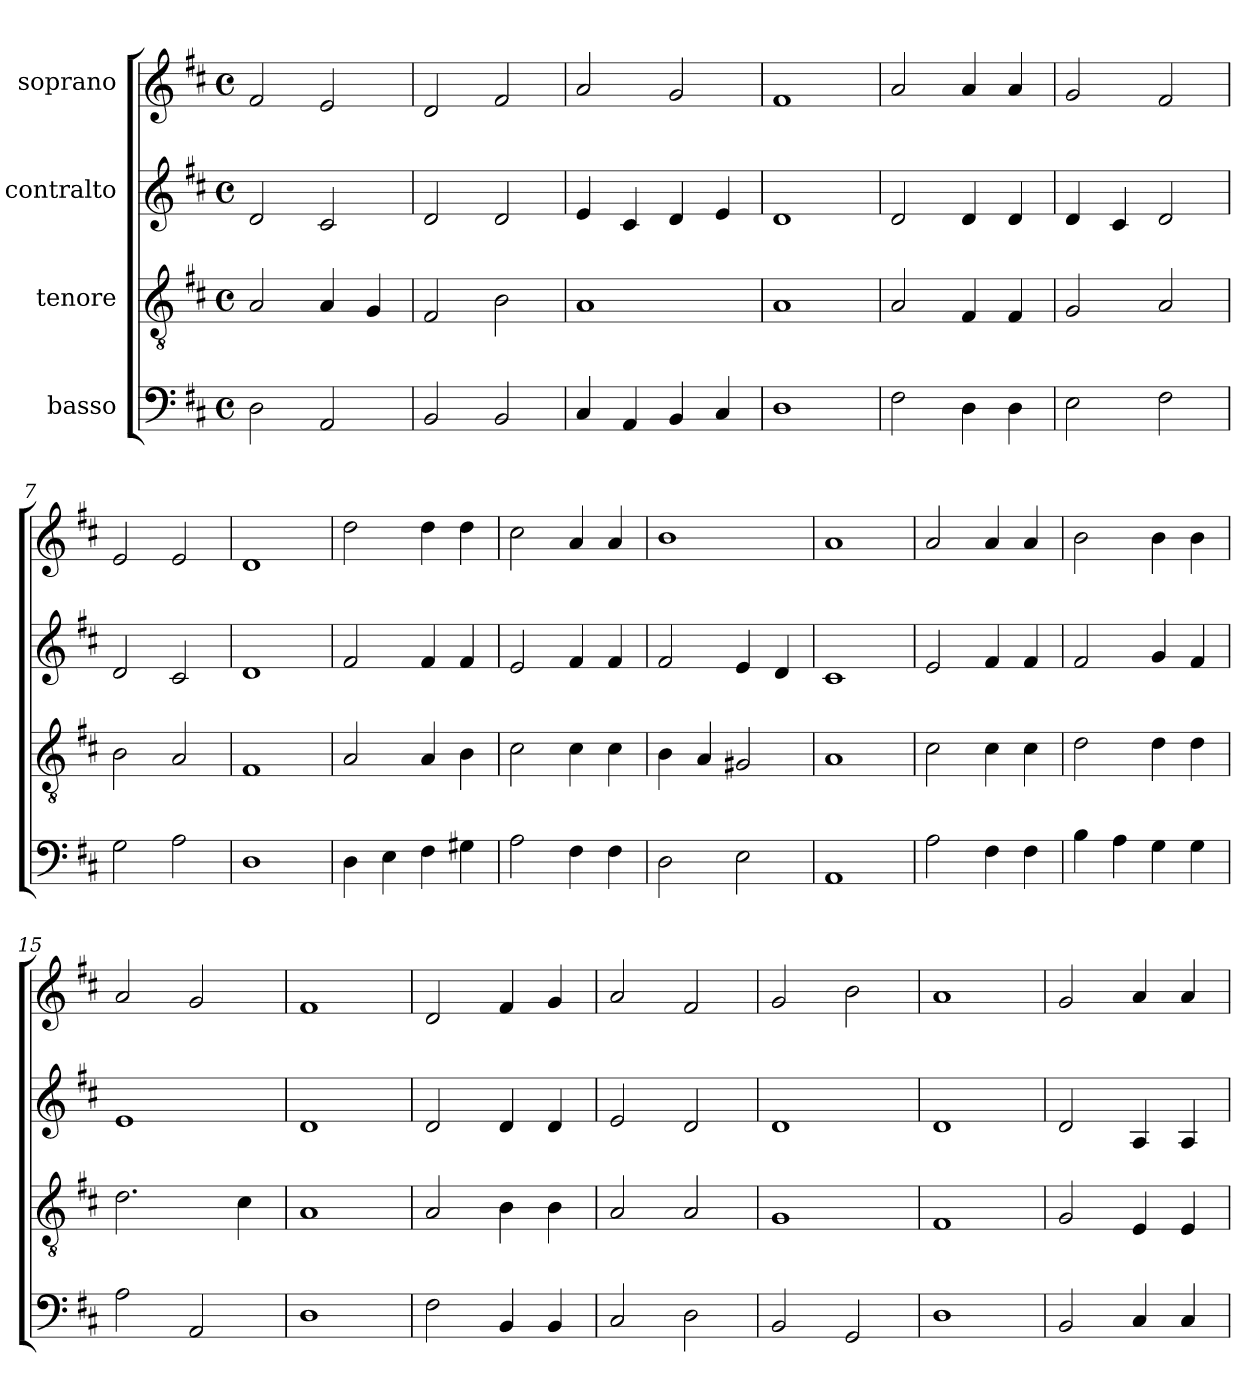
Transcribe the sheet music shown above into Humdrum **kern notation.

**kern	**kern	**kern	**kern
*part4	*part3	*part2	*part1
*staff4	*staff3	*staff2	*staff1
*I"basso	*I"tenore	*I"contralto	*I"soprano
*clefF4	*clefGv2	*clefG2	*clefG2
*k[f#c#]	*k[f#c#]	*k[f#c#]	*k[f#c#]
*D:	*D:	*D:	*D:
*M4/4	*M4/4	*M4/4	*M4/4
*met(c)	*met(c)	*met(c)	*met(c)
=1	=1	=1	=1
2D\	2A/	2d/	2f#/
2AA/	4A/	2c#/	2e/
.	4G/	.	.
=2	=2	=2	=2
2BB/	2F#/	2d/	2d/
2BB/	2B\	2d/	2f#/
=3	=3	=3	=3
4C#/	1A	4e/	2a/
4AA/	.	4c#/	.
4BB/	.	4d/	2g/
4C#/	.	4e/	.
=4	=4	=4	=4
1D	1A	1d	1f#
=5	=5	=5	=5
2F#\	2A/	2d/	2a/
4D\	4F#/	4d/	4a/
4D\	4F#/	4d/	4a/
!!LO:LB:g=z
=6	=6	=6	=6
2E\	2G/	4d/	2g/
.	.	4c#/	.
2F#\	2A/	2d/	2f#/
=7	=7	=7	=7
2G\	2B\	2d/	2e/
2A\	2A/	2c#/	2e/
=8	=8	=8	=8
1D	1F#	1d	1d
=9	=9	=9	=9
4D\	2A/	2f#/	2dd\
4E\	.	.	.
4F#\	4A/	4f#/	4dd\
4G#X\	4B\	4f#/	4dd\
=10	=10	=10	=10
2A\	2c#\	2e/	2cc#\
4F#\	4c#\	4f#/	4a/
4F#\	4c#\	4f#/	4a/
=11	=11	=11	=11
2D\	4B\	2f#/	1b
.	4A/	.	.
2E\	2G#X/	4e/	.
.	.	4d/	.
!!LO:LB:g=z
=12	=12	=12	=12
1AA	1A	1c#	1a
=13	=13	=13	=13
2A\	2c#\	2e/	2a/
4F#\	4c#\	4f#/	4a/
4F#\	4c#\	4f#/	4a/
=14	=14	=14	=14
4B\	2d\	2f#/	2b\
4A\	.	.	.
4G\	4d\	4g/	4b\
4G\	4d\	4f#/	4b\
=15	=15	=15	=15
2A\	2.d\	1e	2a/
2AA/	.	.	2g/
.	4c#\	.	.
=16	=16	=16	=16
1D	1A	1d	1f#
!!LO:LB:g=z
=17	=17	=17	=17
2F#\	2A/	2d/	2d/
4BB/	4B\	4d/	4f#/
4BB/	4B\	4d/	4g/
=18	=18	=18	=18
2C#/	2A/	2e/	2a/
2D\	2A/	2d/	2f#/
=19	=19	=19	=19
2BB/	1G	1d	2g/
2GG/	.	.	2b\
=20	=20	=20	=20
1D	1F#	1d	1a
=21	=21	=21	=21
2BB/	2G/	2d/	2g/
4C#/	4E/	4A/	4a/
4C#/	4E/	4A/	4a/
=	=	=	=
*-	*-	*-	*-
